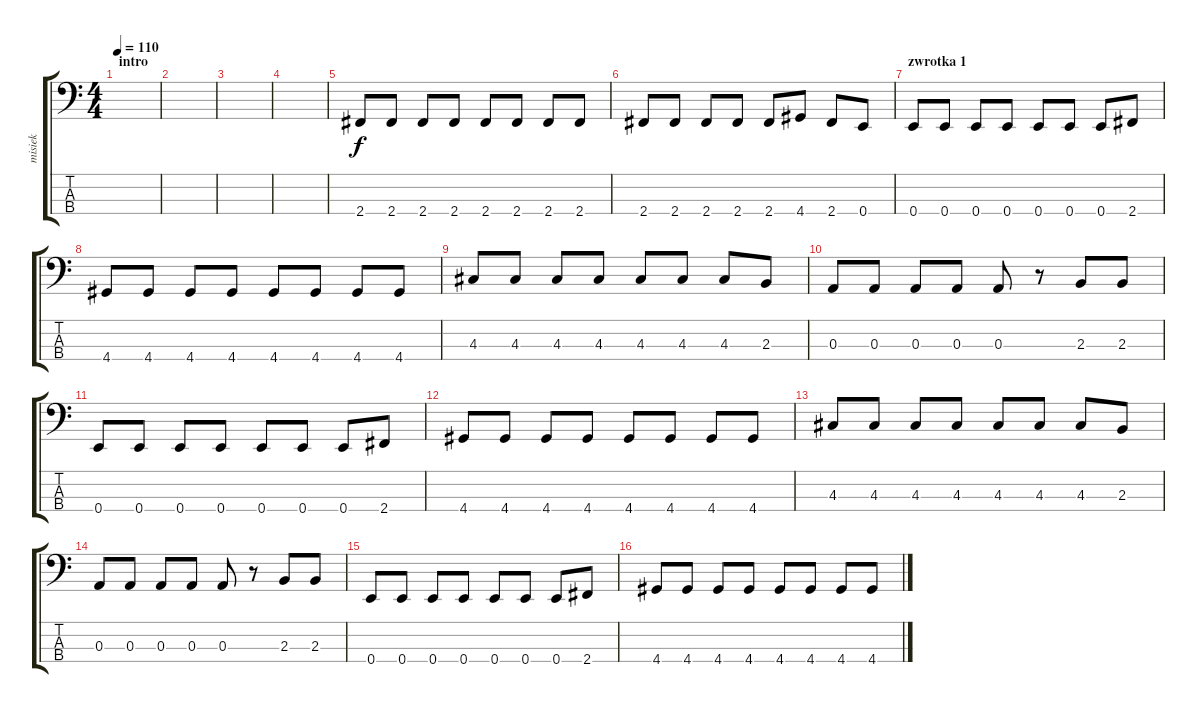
\track ("misiek" "misiek") {instrument electricbasspick}
\staff {score tabs}
\tuning (G2 D2 A1 E1) {hide}
\ts (4 4)
\section ("" "intro")
\tempo 110
\clef f4
\ks c
|
|
|
|
2.4.8 2.4.8 2.4.8 2.4.8 2.4.8 2.4.8 2.4.8 2.4.8 |
2.4.8 2.4.8 2.4.8 2.4.8 2.4.8 4.4.8 2.4.8 0.4.8 |
\section ("" "zwrotka 1")
0.4.8 0.4.8 0.4.8 0.4.8 0.4.8 0.4.8 0.4.8 2.4.8 |
4.4.8 4.4.8 4.4.8 4.4.8 4.4.8 4.4.8 4.4.8 4.4.8 |
4.3.8 4.3.8 4.3.8 4.3.8 4.3.8 4.3.8 4.3.8 2.3.8 |
0.3.8 0.3.8 0.3.8 0.3.8 0.3.8 r.8 2.3.8 2.3.8 |
0.4.8 0.4.8 0.4.8 0.4.8 0.4.8 0.4.8 0.4.8 2.4.8 |
4.4.8 4.4.8 4.4.8 4.4.8 4.4.8 4.4.8 4.4.8 4.4.8 |
4.3.8 4.3.8 4.3.8 4.3.8 4.3.8 4.3.8 4.3.8 2.3.8 |
0.3.8 0.3.8 0.3.8 0.3.8 0.3.8 r.8 2.3.8 2.3.8 |
0.4.8 0.4.8 0.4.8 0.4.8 0.4.8 0.4.8 0.4.8 2.4.8 |
4.4.8 4.4.8 4.4.8 4.4.8 4.4.8 4.4.8 4.4.8 4.4.8
